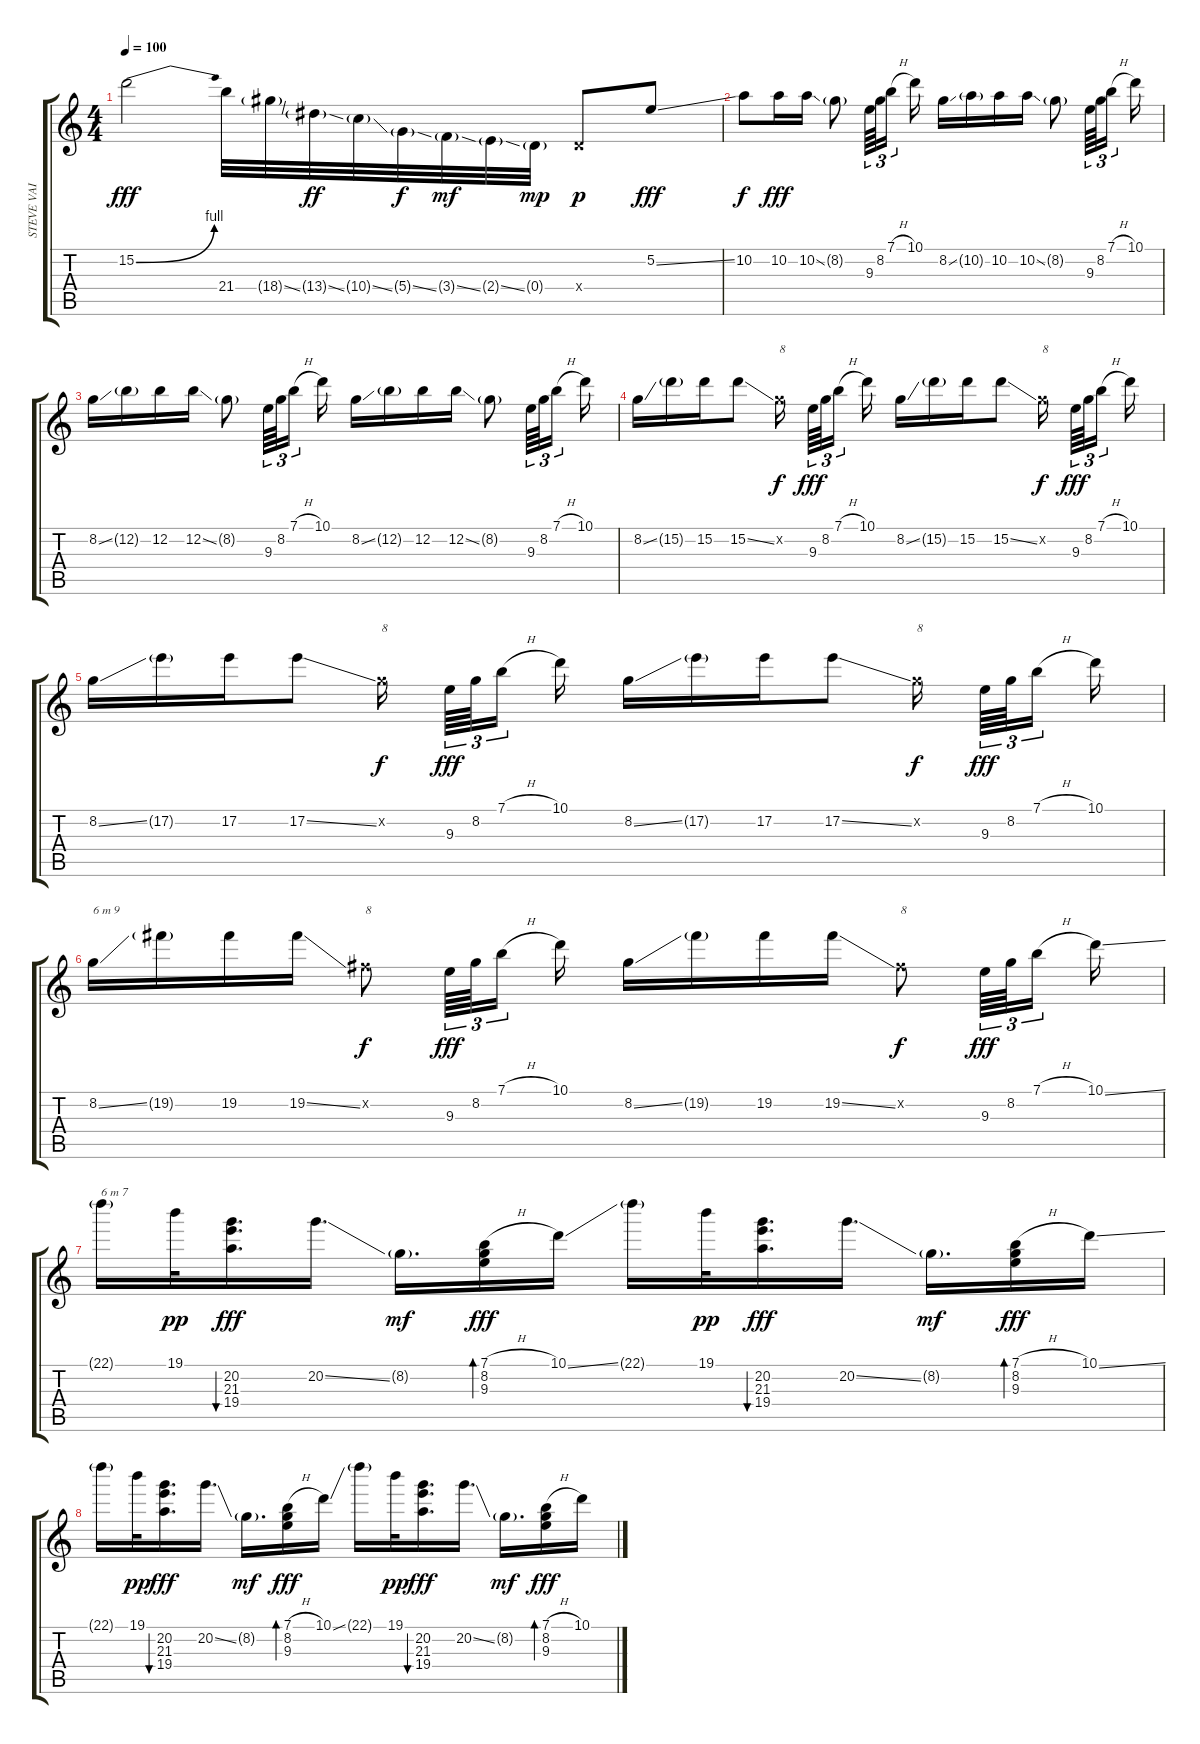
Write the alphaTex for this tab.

\track ("STEVE VAI" "STEVE VAI") {instrument overdrivenguitar}
\staff {score tabs}
\tuning (E4 B3 G3 D3 A2 E2) {hide}
\ts (4 4)
\tempo 100
\clef g2
\ks c
15.2{be (bend 0 0 60 4)}.2{dy fff} 21.4.32 18.4{ss g}.32 13.4{ss g}.32{dy ff} 10.4{ss g}.32 5.4{ss g}.32{dy f} 3.4{ss g}.32{dy mf} 2.4{ss g}.32 0.4{g}.32{dy mp} 0.4{x}.8{dy p} 5.2{ss}.8{dy fff} |
10.2.8{txt "" dy f} 10.2.16{dy fff} 10.2{ss}.16 8.2{g}.8{txt ""} 9.3.64{tu (3 2)} 8.2.64{tu (3 2)} 7.1{h}.16{tu (3 2) beam splitsecondary} 10.1.16 8.2{ss}.16 10.2{g}.16 10.2.16 10.2{ss}.16 8.2{g}.8 9.3.64{tu (3 2)} 8.2.64{tu (3 2)} 7.1{h}.16{tu (3 2) beam splitsecondary} 10.1.16 |
8.2{ss}.16 12.2{g}.16 12.2.16 12.2{ss}.16 8.2{g}.8 9.3.64{tu (3 2)} 8.2.64{tu (3 2)} 7.1{h}.16{tu (3 2) beam splitsecondary} 10.1.16 8.2{ss}.16 12.2{g}.16 12.2.16 12.2{ss}.16 8.2{g}.8 9.3.64{tu (3 2)} 8.2.64{tu (3 2)} 7.1{h}.16{tu (3 2) beam splitsecondary} 10.1.16 |
8.2{ss}.16{txt ""} 15.2{g}.16 15.2.16 15.2{ss}.8 8.2{x}.16{txt "8" dy f beam splitsecondary} 9.3.64{tu (3 2) dy fff} 8.2.64{tu (3 2)} 7.1{h}.16{tu (3 2) beam splitsecondary} 10.1.16 8.2{ss}.16 15.2{g}.16 15.2.16 15.2{ss}.8 8.2{x}.16{txt "8" dy f beam splitsecondary} 9.3.64{tu (3 2) dy fff} 8.2.64{tu (3 2)} 7.1{h}.16{tu (3 2) beam splitsecondary} 10.1.16 |
8.2{ss}.16{txt ""} 17.2{g}.16 17.2.16 17.2{ss}.8 8.2{x}.16{txt "8" dy f beam splitsecondary} 9.3.64{tu (3 2) dy fff} 8.2.64{tu (3 2)} 7.1{h}.16{tu (3 2) beam splitsecondary} 10.1.16 8.2{ss}.16 17.2{g}.16 17.2.16 17.2{ss}.8 8.2{x}.16{txt "8" dy f beam splitsecondary} 9.3.64{tu (3 2) dy fff} 8.2.64{tu (3 2)} 7.1{h}.16{tu (3 2) beam splitsecondary} 10.1.16 |
8.2{ss}.16{txt "6 m 9"} 19.2{g}.16 19.2.16 19.2{ss}.16 7.2{x}.8{txt "8" dy f} 9.3.64{tu (3 2) dy fff} 8.2.64{tu (3 2)} 7.1{h}.16{tu (3 2) beam splitsecondary} 10.1.16 8.2{ss}.16 19.2{g}.16 19.2.16 19.2{ss}.16 7.2{x}.8{txt "8" dy f} 9.3.64{tu (3 2) dy fff} 8.2.64{tu (3 2)} 7.1{h}.16{tu (3 2) beam splitsecondary} 10.1{ss}.16 |
22.1{g}.16{txt "6 m 7"} 19.1.32{dy pp} (20.2 21.3 19.4).16{d bu 120 dy fff} 20.2{ss}.16{d} 8.2{g}.16{d dy mf} (7.1{h} 8.2 9.3).16{bd 480 dy fff} 10.1{ss}.16 22.1{g}.16 19.1.32{dy pp} (20.2 21.3 19.4).16{d bu 120 dy fff} 20.2{ss}.16{d} 8.2{g}.16{d dy mf} (7.1{h} 8.2 9.3).16{bd 480 dy fff} 10.1{ss}.16 |
22.1{g}.16{txt ""} 19.1.32{dy pp} (20.2 21.3 19.4).16{d bu 120 dy fff} 20.2{ss}.16{d} 8.2{g}.16{d dy mf} (7.1{h} 8.2 9.3).16{bd 480 dy fff} 10.1{ss}.16 22.1{g}.16 19.1.32{dy pp} (20.2 21.3 19.4).16{d bu 120 dy fff} 20.2{ss}.16{d} 8.2{g}.16{d dy mf} (7.1{h} 8.2 9.3).16{bd 480 dy fff} 10.1{ss}.16
